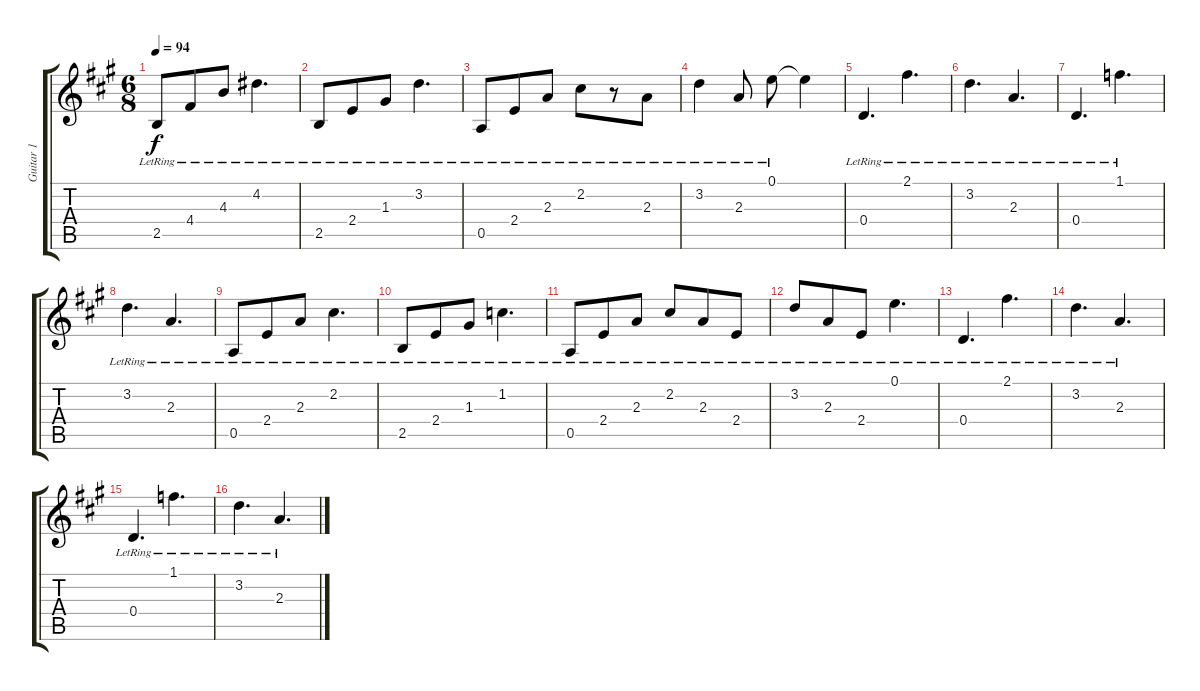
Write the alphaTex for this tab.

\track ("Guitar 1" "Guitar 1") {instrument electricguitarclean}
\staff {score tabs}
\tuning (E4 B3 G3 D3 A2 E2) {hide}
\ts (6 8)
\tempo 94
\clef g2
\ks a
2.5{lr}.8{dy f} 4.4{lr}.8 4.3{lr}.8 4.2{lr}.4{d} |
2.5{lr}.8 2.4{lr}.8 1.3{lr}.8 3.2{lr}.4{d} |
0.5{lr}.8 2.4{lr}.8 2.3{lr}.8 2.2{lr}.8 r.8 2.3{lr}.8 |
3.2{lr}.4 2.3{lr}.8 0.1{lr}.8 0.1{t}.4 |
0.4{lr}.4{d} 2.1{lr}.4{d} |
3.2{lr}.4{d} 2.3{lr}.4{d} |
0.4{lr}.4{d} 1.1{lr}.4{d} |
3.2{lr}.4{d} 2.3{lr}.4{d} |
0.5{lr}.8 2.4{lr}.8 2.3{lr}.8 2.2{lr}.4{d} |
2.5{lr}.8 2.4{lr}.8 1.3{lr}.8 1.2{lr}.4{d} |
0.5{lr}.8 2.4{lr}.8 2.3{lr}.8 2.2{lr}.8 2.3{lr}.8 2.4{lr}.8 |
3.2{lr}.8 2.3{lr}.8 2.4{lr}.8 0.1{lr}.4{d} |
0.4{lr}.4{d} 2.1{lr}.4{d} |
3.2{lr}.4{d} 2.3{lr}.4{d} |
0.4{lr}.4{d} 1.1{lr}.4{d} |
3.2{lr}.4{d} 2.3{lr}.4{d}
